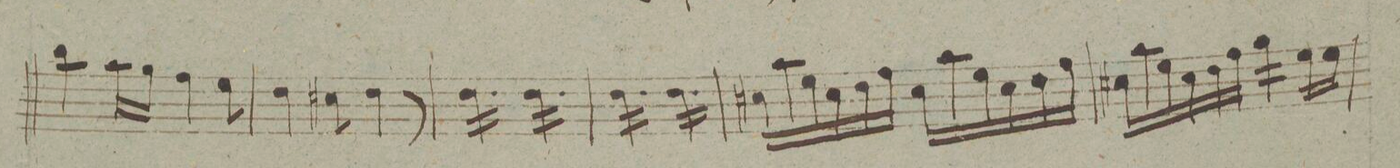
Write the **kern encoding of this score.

**kern	**dynam
*I"Viola	*
*clefC3	*
*k[f#c#g#]	*
*M6/8	*
4cc#\	.
16b\LL	.
16a\JJ	.
4g#\	.
8f#\	.
=12	=12
4e\	.
8d#X\	.
4e\	.
8r	.
=13	=13
*tremolo	*
16e\LL	.
16e\	.
16e\	.
16e\	.
16e\	.
16e\JJ	.
16e\LL	.
16e\	.
16e\	.
16e\	.
16e\	.
16e\JJ	.
=14	=14
16e\LL	.
16e\	.
16e\	.
16e\	.
16e\	.
16e\JJ	.
16e\LL	.
16e\	.
16e\	.
16e\	.
16e\	.
16e\JJ	.
*Xtremolo	*
=15	=15
16d#X\LL	.
16b\	.
16f#\	.
16d#\	.
16e\	.
16g#\JJ	.
16d#\LL	.
16b\	.
16f#\	.
16d#\	.
16e\	.
16g#\JJ	.
=16	=16
16d#X\LL	.
16b\	.
16f#\	.
16d#\	.
16e\	.
16g#\JJ	.
*tremolo	*
16a\LL	.
16a\	.
16a\	.
16a\JJ	.
*Xtremolo	*
16f#\LL	.
16f#\JJ	.
=17	=17
*-	*-
